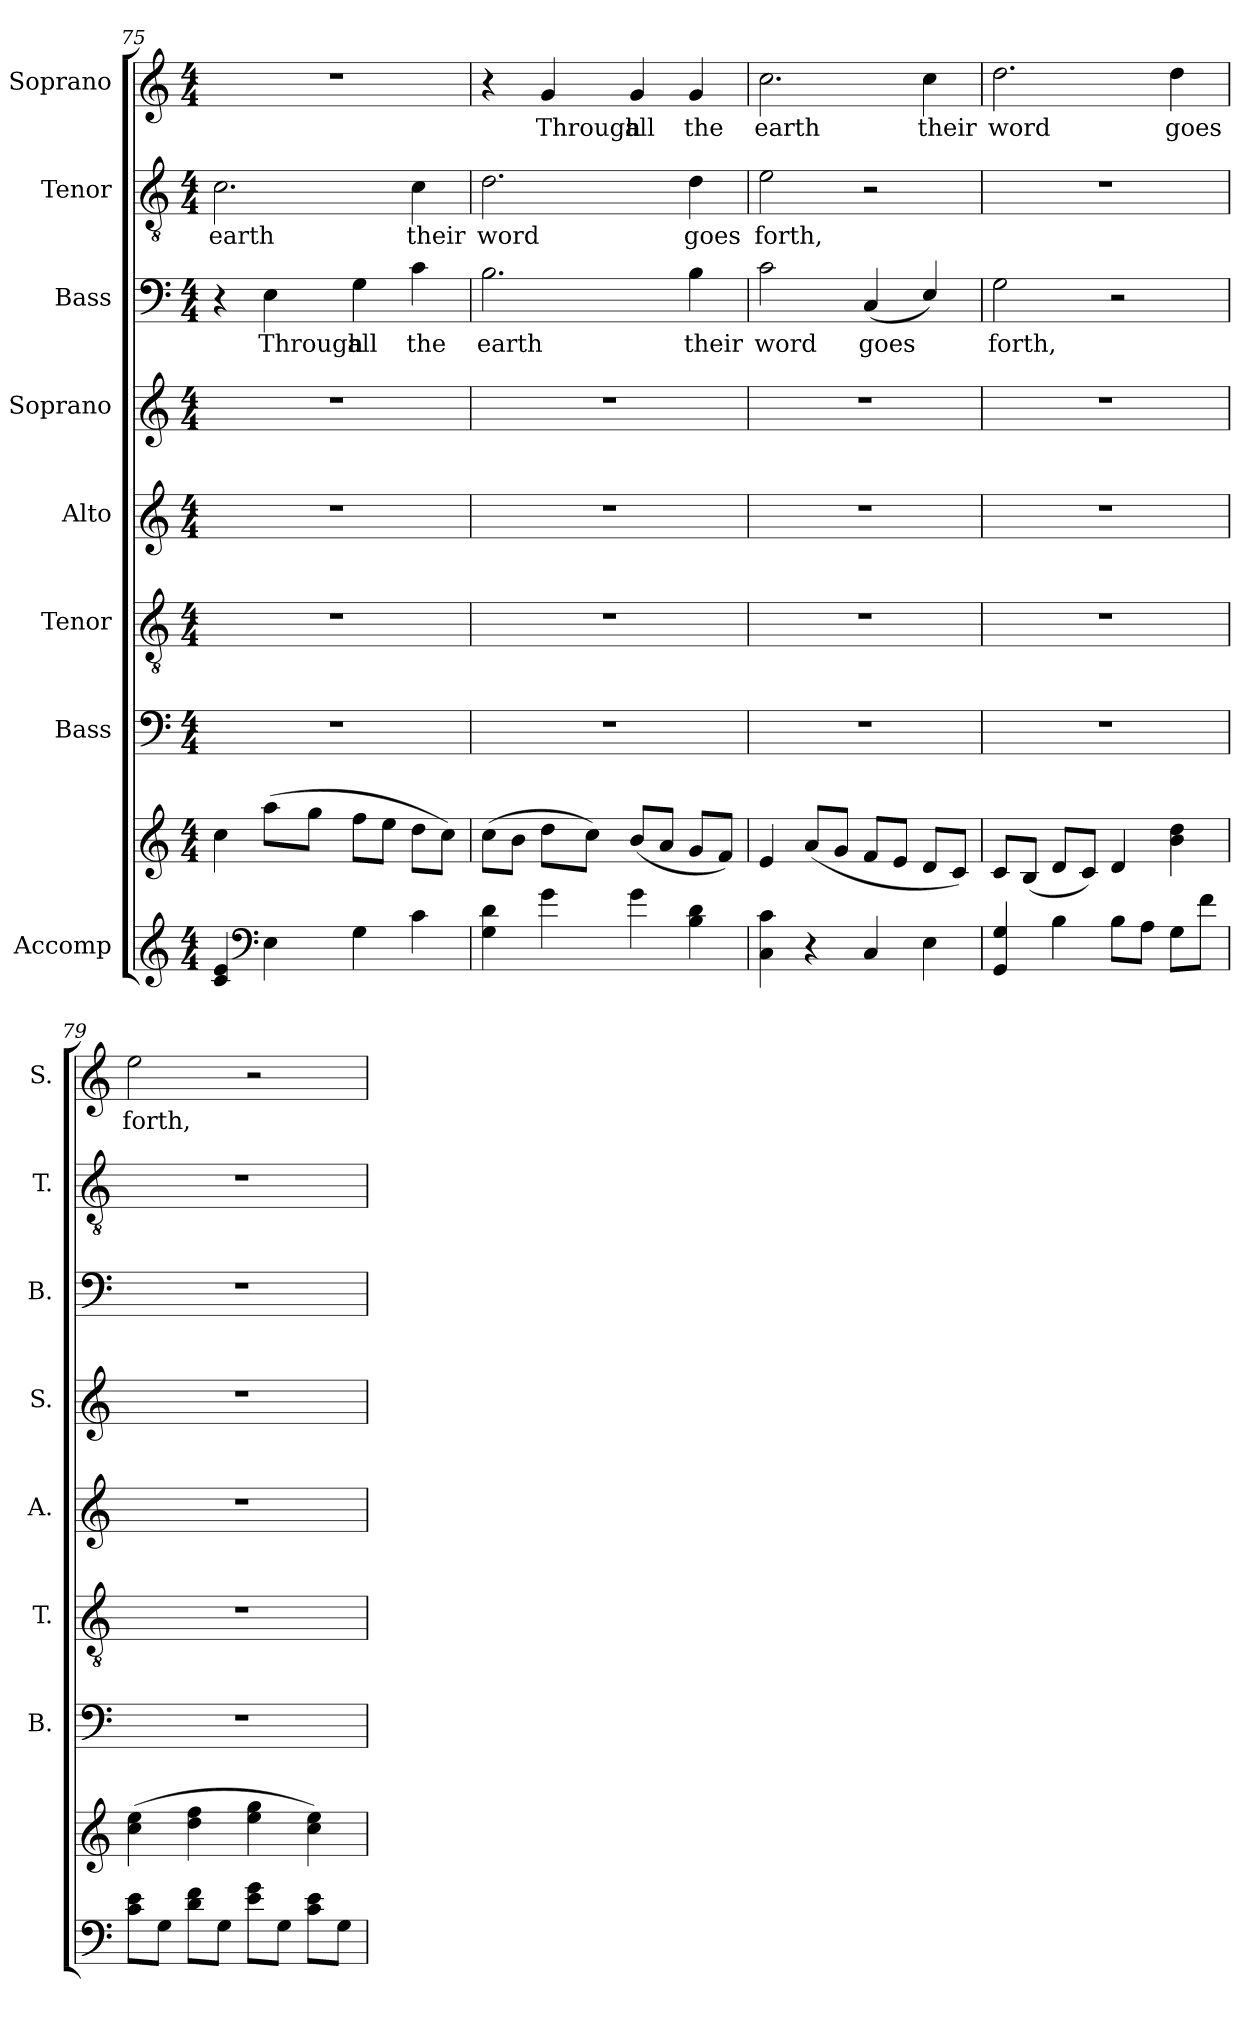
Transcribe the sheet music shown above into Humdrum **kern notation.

**kern	**kern	**kern	**kern	**kern	**kern	**kern	**text	**kern	**text	**kern	**text
*part8	*part8	*part7	*part6	*part5	*part4	*part3	*part3	*part2	*part2	*part1	*part1
*staff9	*staff8	*staff7	*staff6	*staff5	*staff4	*staff3	*staff3	*staff2	*staff2	*staff1	*staff1
*I"Accomp	*	*I"Bass	*I"Tenor	*I"Alto	*I"Soprano	*I"Bass	*	*I"Tenor	*	*I"Soprano	*
*	*	*I'B.	*I'T.	*I'A.	*I'S.	*I'B.	*	*I'T.	*	*I'S.	*
*clefG2	*clefG2	*clefF4	*clefGv2	*clefG2	*clefG2	*clefF4	*	*clefGv2	*	*clefG2	*
*	*	*	*ITrd7c12	*	*	*	*	*ITrd7c12	*	*	*
*k[]	*k[]	*k[]	*k[]	*k[]	*k[]	*k[]	*	*k[]	*	*k[]	*
*C:	*C:	*C:	*C:	*C:	*C:	*C:	*	*C:	*	*C:	*
*M4/4	*M4/4	*M4/4	*M4/4	*M4/4	*M4/4	*M4/4	*	*M4/4	*	*M4/4	*
=75	=75	=75	=75	=75	=75	=75	=75	=75	=75	=75	=75
!	!	!	!	!	!	!	!	!	!LO:LY:b:color=#000000	!	!
4ci/ 4ei	4cci\	1r	1r	1r	1r	4r	.	2.Ci\	earth	1r	.
*clefF4	*	*	*	*	*	*	*	*	*	*	*
!	!	!	!	!	!	!	!LO:LY:b:color=#000000	!	!	!	!
4Ei\	(8aai\L	.	.	.	.	4Ei\	Through	.	.	.	.
.	8ggi\J	.	.	.	.	.	.	.	.	.	.
!	!	!	!	!	!	!	!LO:LY:b:color=#000000	!	!	!	!
4Gi\	8ffi\L	.	.	.	.	4Gi\	all	.	.	.	.
.	8eei\J	.	.	.	.	.	.	.	.	.	.
!	!	!	!	!	!	!	!LO:LY:b:color=#000000	!	!	!	!
!	!	!	!	!	!	!	!	!	!LO:LY:b:color=#000000	!	!
4ci\	8ddi\L	.	.	.	.	4ci\	the	4Ci\	their	.	.
.	8cci\J)	.	.	.	.	.	.	.	.	.	.
=76	=76	=76	=76	=76	=76	=76	=76	=76	=76	=76	=76
!	!	!	!	!	!	!	!LO:LY:b:color=#000000	!	!	!	!
!	!	!	!	!	!	!	!	!	!LO:LY:b:color=#000000	!	!
4Gi\ 4di	(8cci\L	1r	1r	1r	1r	2.Bi\	earth	2.Di\	word	4r	.
.	8bi\J	.	.	.	.	.	.	.	.	.	.
!	!	!	!	!	!	!	!	!	!	!	!LO:LY:b:color=#000000
4gi\	8ddi\L	.	.	.	.	.	.	.	.	4gi/	Through
.	8cci\J)	.	.	.	.	.	.	.	.	.	.
!	!	!	!	!	!	!	!	!	!	!	!LO:LY:b:color=#000000
4gi\	(8bi/L	.	.	.	.	.	.	.	.	4gi/	all
.	8ai/J	.	.	.	.	.	.	.	.	.	.
!	!	!	!	!	!	!	!LO:LY:b:color=#000000	!	!	!	!
!	!	!	!	!	!	!	!	!	!LO:LY:b:color=#000000	!	!
!	!	!	!	!	!	!	!	!	!	!	!LO:LY:b:color=#000000
4Bi\ 4di	8gi/L	.	.	.	.	4Bi\	their	4Di\	goes	4gi/	the
.	8fi/J)	.	.	.	.	.	.	.	.	.	.
!!LO:PB:g=z
=77	=77	=77	=77	=77	=77	=77	=77	=77	=77	=77	=77
!	!	!	!	!	!	!	!LO:LY:b:color=#000000	!	!	!	!
!	!	!	!	!	!	!	!	!	!LO:LY:b:color=#000000	!	!
!	!	!	!	!	!	!	!	!	!	!	!LO:LY:b:color=#000000
4Ci\ 4ci	4ei/	1r	1r	1r	1r	2ci\	word	2Ei\	forth,	2.cci\	earth
4r	(8ai/L	.	.	.	.	.	.	.	.	.	.
.	8gi/J	.	.	.	.	.	.	.	.	.	.
!	!	!	!	!	!	!	!LO:LY:b:color=#000000	!	!	!	!
4Ci/	8fi/L	.	.	.	.	(4Ci/	goes	2r	.	.	.
.	8ei/J	.	.	.	.	.	.	.	.	.	.
!	!	!	!	!	!	!	!	!	!	!	!LO:LY:b:color=#000000
4Ei\	8di/L	.	.	.	.	4Ei/)	.	.	.	4cci\	their
.	8ci/J)	.	.	.	.	.	.	.	.	.	.
=78	=78	=78	=78	=78	=78	=78	=78	=78	=78	=78	=78
!	!	!	!	!	!	!	!LO:LY:b:color=#000000	!	!	!	!
!	!	!	!	!	!	!	!	!	!	!	!LO:LY:b:color=#000000
4GGi/ 4Gi	8ci/L	1r	1r	1r	1r	2Gi\	forth,	1r	.	2.ddi\	word
.	(8Bi/J	.	.	.	.	.	.	.	.	.	.
4Bi\	8di/L	.	.	.	.	.	.	.	.	.	.
.	8ci/J)	.	.	.	.	.	.	.	.	.	.
8Bi\L	4di/	.	.	.	.	2r	.	.	.	.	.
8Ai\J	.	.	.	.	.	.	.	.	.	.	.
!	!	!	!	!	!	!	!	!	!	!	!LO:LY:b:color=#000000
8Gi\L	4bi\ 4ddi	.	.	.	.	.	.	.	.	4ddi\	goes
8fi\J	.	.	.	.	.	.	.	.	.	.	.
=79	=79	=79	=79	=79	=79	=79	=79	=79	=79	=79	=79
!	!	!	!	!	!	!	!	!	!	!	!LO:LY:b:color=#000000
8ci\ 8ei\L	(4cci\ 4eei	1r	1r	1r	1r	1r	.	1r	.	2eei\	forth,
8Gi\J	.	.	.	.	.	.	.	.	.	.	.
8di\ 8fi\L	4ddi\ 4ffi	.	.	.	.	.	.	.	.	.	.
8Gi\J	.	.	.	.	.	.	.	.	.	.	.
8ei\ 8gi\L	4eei\ 4ggi	.	.	.	.	.	.	.	.	2r	.
8Gi\J	.	.	.	.	.	.	.	.	.	.	.
8ci\ 8ei\L	4cci\ 4eei)	.	.	.	.	.	.	.	.	.	.
8Gi\J	.	.	.	.	.	.	.	.	.	.	.
=	=	=	=	=	=	=	=	=	=	=	=
*-	*-	*-	*-	*-	*-	*-	*-	*-	*-	*-	*-
